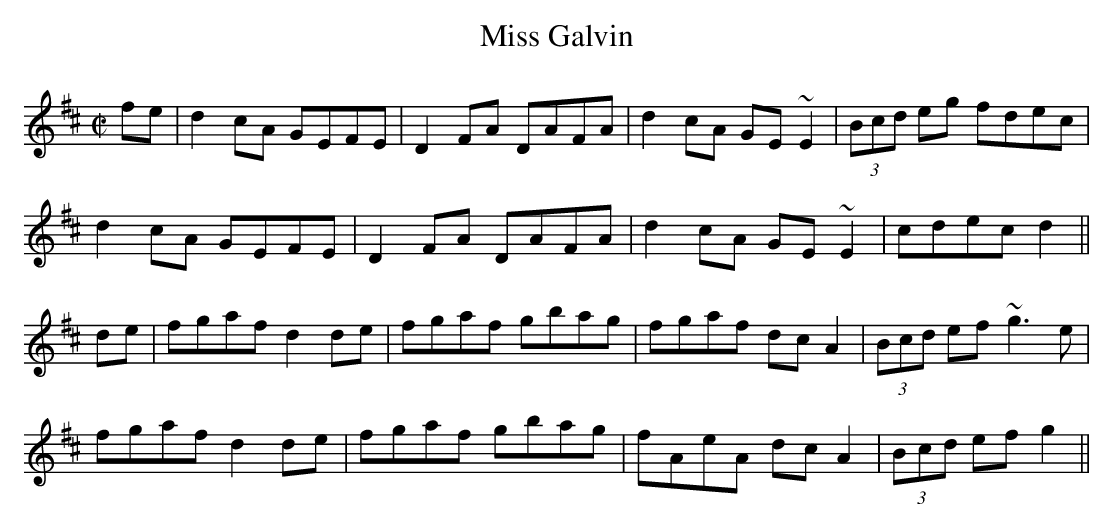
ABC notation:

X:1
T:Miss Galvin
M:C|
L:1/8
K:D
fe|d2cA GEFE|D2FA DAFA|d2cA GE~E2|(3Bcd eg fdec|
d2cA GEFE|D2FA DAFA|d2cA GE~E2|cdec d2||
de|fgaf d2de|fgaf gbag|fgaf dcA2|(3Bcd ef ~g3e|
fgaf d2de|fgaf gbag|fAeA dcA2|(3Bcd ef g2||
